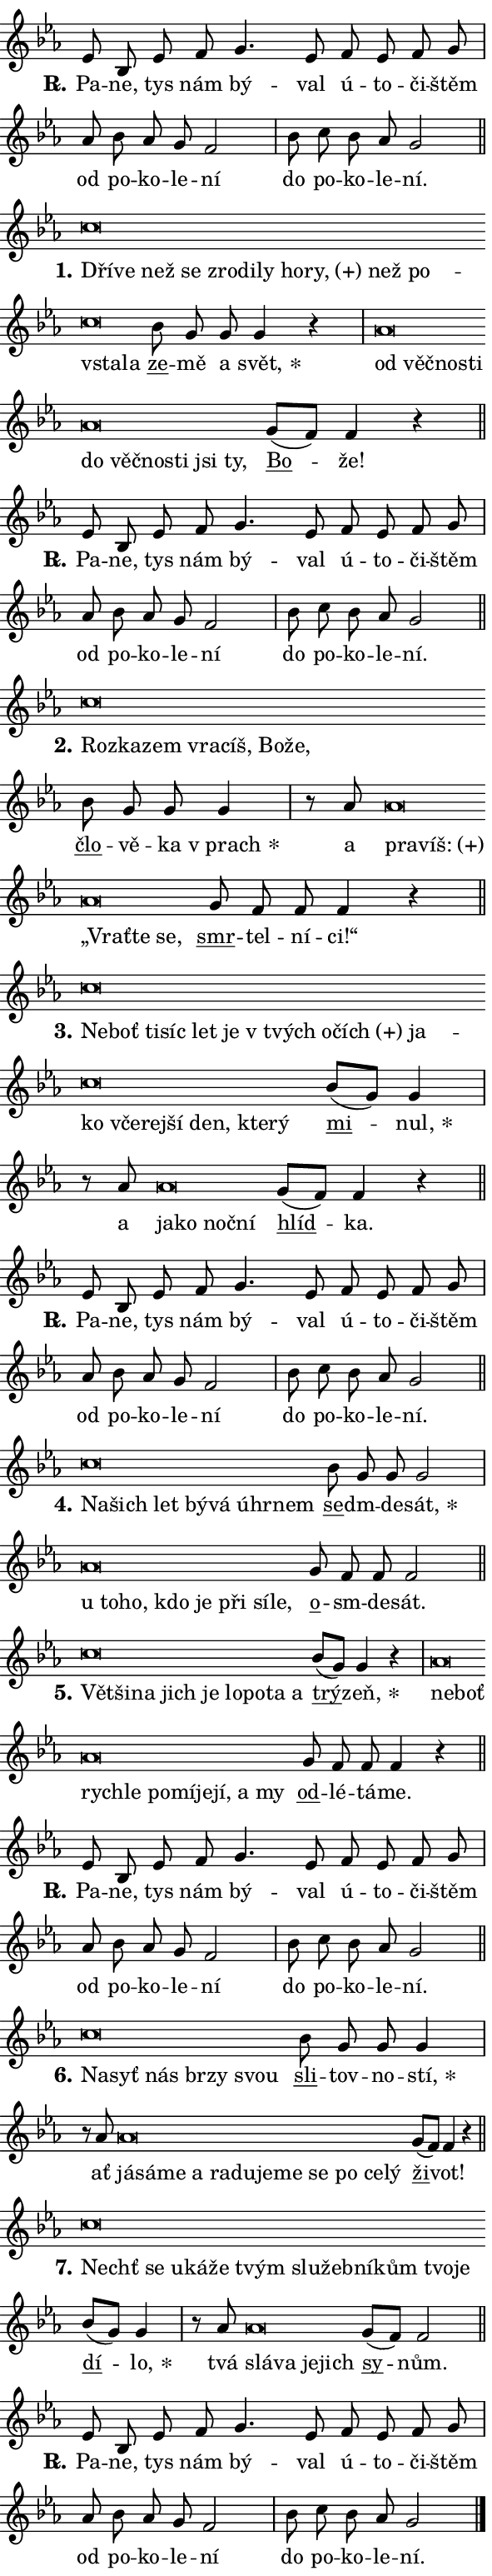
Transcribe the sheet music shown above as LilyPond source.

\version "2.24.0"
\header { tagline = "" }
\paper {
  indent = 0\cm
  top-margin = 0\cm
  right-margin = 0.13\cm % to fit lyric hyphens
  bottom-margin = 0\cm
  left-margin = 0\cm
  paper-width = 10\cm
  page-breaking = #ly:one-page-breaking
  system-system-spacing.basic-distance = #11
  score-system-spacing.basic-distance = #11
  ragged-last = ##f
}


%% Author: Thomas Morley
%% https://lists.gnu.org/archive/html/lilypond-user/2020-05/msg00002.html
#(define (line-position grob)
"Returns position of @var[grob} in current system:
   @code{'start}, if at first time-step
   @code{'end}, if at last time-step
   @code{'middle} otherwise
"
  (let* ((col (ly:item-get-column grob))
         (ln (ly:grob-object col 'left-neighbor))
         (rn (ly:grob-object col 'right-neighbor))
         (col-to-check-left (if (ly:grob? ln) ln col))
         (col-to-check-right (if (ly:grob? rn) rn col))
         (break-dir-left
           (and
             (ly:grob-property col-to-check-left 'non-musical #f)
             (ly:item-break-dir col-to-check-left)))
         (break-dir-right
           (and
             (ly:grob-property col-to-check-right 'non-musical #f)
             (ly:item-break-dir col-to-check-right))))
        (cond ((eqv? 1 break-dir-left) 'start)
              ((eqv? -1 break-dir-right) 'end)
              (else 'middle))))

#(define (tranparent-at-line-position vctor)
  (lambda (grob)
  "Relying on @code{line-position} select the relevant enry from @var{vctor}.
Used to determine transparency,"
    (case (line-position grob)
      ((end) (not (vector-ref vctor 0)))
      ((middle) (not (vector-ref vctor 1)))
      ((start) (not (vector-ref vctor 2))))))

noteHeadBreakVisibility =
#(define-music-function (break-visibility)(vector?)
"Makes @code{NoteHead}s transparent relying on @var{break-visibility}"
#{
  \override NoteHead.transparent =
    #(tranparent-at-line-position break-visibility)
#})

#(define delete-ledgers-for-transparent-note-heads
  (lambda (grob)
    "Reads whether a @code{NoteHead} is transparent.
If so this @code{NoteHead} is removed from @code{'note-heads} from
@var{grob}, which is supposed to be @code{LedgerLineSpanner}.
As a result ledgers are not printed for this @code{NoteHead}"
    (let* ((nhds-array (ly:grob-object grob 'note-heads))
           (nhds-list
             (if (ly:grob-array? nhds-array)
                 (ly:grob-array->list nhds-array)
                 '()))
           ;; Relies on the transparent-property being done before
           ;; Staff.LedgerLineSpanner.after-line-breaking is executed.
           ;; This is fragile ...
           (to-keep
             (remove
               (lambda (nhd)
                 (ly:grob-property nhd 'transparent #f))
               nhds-list)))
      ;; TODO find a better method to iterate over grob-arrays, similiar
      ;; to filter/remove etc for lists
      ;; For now rebuilt from scratch
      (set! (ly:grob-object grob 'note-heads)  '())
      (for-each
        (lambda (nhd)
          (ly:pointer-group-interface::add-grob grob 'note-heads nhd))
        to-keep))))

squashNotes = {
  \override NoteHead.X-extent = #'(-0.2 . 0.2)
  \override NoteHead.Y-extent = #'(-0.75 . 0)
  \override NoteHead.stencil =
    #(lambda (grob)
       (let ((pos (ly:grob-property grob 'staff-position)))
         (begin
           (if (< pos -7) (display "ERROR: Lower brevis then expected\n") (display ""))
           (if (<= pos -6) ly:text-interface::print ly:note-head::print))))
}
unSquashNotes = {
  \revert NoteHead.X-extent
  \revert NoteHead.Y-extent
  \revert NoteHead.stencil
}

hideNotes = \noteHeadBreakVisibility #begin-of-line-visible
unHideNotes = \noteHeadBreakVisibility #all-visible

% work-around for resetting accidentals
% https://lilypond.org/doc/v2.23/Documentation/notation/displaying-rhythms#unmetered-music
cadenzaMeasure = {
  \cadenzaOff
  \partial 1024 s1024
  \cadenzaOn
}

#(define-markup-command (accent layout props text) (markup?)
  "Underline accented syllable"
  (interpret-markup layout props
    #{\markup \override #'(offset . 4.3) \underline { #text }#}))

responsum = \markup \concat {
  "R" \hspace #-1.05 \path #0.1 #'((moveto 0 0.07) (lineto 0.9 0.8)) \hspace #0.05 "."
}

spaceSize = #0.6828661417322834 % exact space size for TeX Gyre Schola

\layout {
  \context {
    \Staff
    \remove "Time_signature_engraver"
    \override LedgerLineSpanner.after-line-breaking = #delete-ledgers-for-transparent-note-heads
  }
  \context {
    \Lyrics {
      \override LyricSpace.minimum-distance = \spaceSize
      \override LyricText.font-name = #"TeX Gyre Schola"
      \override LyricText.font-size = 1
      \override StanzaNumber.font-name = #"TeX Gyre Schola Bold"
      \override StanzaNumber.font-size = 1
    }
  }
  \context {
    \Score 
    \override NoteHead.text =
      #(lambda (grob) 
        (let ((pos (ly:grob-property grob 'staff-position)))
          #{\markup {
            \combine
              \halign #-0.55 \raise #(if (= pos -6) 0 0.5) \override #'(thickness . 2) \draw-line #'(3.2 . 0)
              \musicglyph "noteheads.sM1"
          }#}))
  }
}

% magnetic-lyrics.ily
%
%   written by
%     Jean Abou Samra <jean@abou-samra.fr>
%     Werner Lemberg <wl@gnu.org>
%
%   adapted by
%     Jiri Hon <jiri.hon@gmail.com>
%
% Version 2022-Apr-15

% https://www.mail-archive.com/lilypond-user@gnu.org/msg149350.html

#(define (Left_hyphen_pointer_engraver context)
   "Collect syllable-hyphen-syllable occurrences in lyrics and store
them in properties.  This engraver only looks to the left.  For
example, if the lyrics input is @code{foo -- bar}, it does the
following.

@itemize @bullet
@item
Set the @code{text} property of the @code{LyricHyphen} grob between
@q{foo} and @q{bar} to @code{foo}.

@item
Set the @code{left-hyphen} property of the @code{LyricText} grob with
text @q{foo} to the @code{LyricHyphen} grob between @q{foo} and
@q{bar}.
@end itemize

Use this auxiliary engraver in combination with the
@code{lyric-@/text::@/apply-@/magnetic-@/offset!} hook."
   (let ((hyphen #f)
         (text #f))
     (make-engraver
      (acknowledgers
       ((lyric-syllable-interface engraver grob source-engraver)
        (set! text grob)))
      (end-acknowledgers
       ((lyric-hyphen-interface engraver grob source-engraver)
        ;(when (not (grob::has-interface grob 'lyric-space-interface))
          (set! hyphen grob)));)
      ((stop-translation-timestep engraver)
       (when (and text hyphen)
         (ly:grob-set-object! text 'left-hyphen hyphen))
       (set! text #f)
       (set! hyphen #f)))))

#(define (lyric-text::apply-magnetic-offset! grob)
   "If the space between two syllables is less than the value in
property @code{LyricText@/.details@/.squash-threshold}, move the right
syllable to the left so that it gets concatenated with the left
syllable.

Use this function as a hook for
@code{LyricText@/.after-@/line-@/breaking} if the
@code{Left_@/hyphen_@/pointer_@/engraver} is active."
   (let ((hyphen (ly:grob-object grob 'left-hyphen #f)))
     (when hyphen
       (let ((left-text (ly:spanner-bound hyphen LEFT)))
         (when (grob::has-interface left-text 'lyric-syllable-interface)
           (let* ((common (ly:grob-common-refpoint grob left-text X))
                  (this-x-ext (ly:grob-extent grob common X))
                  (left-x-ext
                   (begin
                     ;; Trigger magnetism for left-text.
                     (ly:grob-property left-text 'after-line-breaking)
                     (ly:grob-extent left-text common X)))
                  ;; `delta` is the gap width between two syllables.
                  (delta (- (interval-start this-x-ext)
                            (interval-end left-x-ext)))
                  (details (ly:grob-property grob 'details))
                  (threshold (assoc-get 'squash-threshold details 0.2)))
             (when (< delta threshold)
               (let* (;; We have to manipulate the input text so that
                      ;; ligatures crossing syllable boundaries are not
                      ;; disabled.  For languages based on the Latin
                      ;; script this is essentially a beautification.
                      ;; However, for non-Western scripts it can be a
                      ;; necessity.
                      (lt (ly:grob-property left-text 'text))
                      (rt (ly:grob-property grob 'text))
                      (is-space (grob::has-interface hyphen 'lyric-space-interface))
                      (space (if is-space " " ""))
                      (extra-delta (if is-space spaceSize 0))
                      ;; Append new syllable.
                      (ltrt-space (if (and (string? lt) (string? rt))
                                (string-append lt space rt)
                                (make-concat-markup (list lt space rt))))
                      ;; Right-align `ltrt` to the right side.
                      (ltrt-space-markup (grob-interpret-markup
                               grob
                               (make-translate-markup
                                (cons (interval-length this-x-ext) 0)
                                (make-right-align-markup ltrt-space)))))
                 (begin
                   ;; Don't print `left-text`.
                   (ly:grob-set-property! left-text 'stencil #f)
                   ;; Set text and stencil (which holds all collected
                   ;; syllables so far) and shift it to the left.
                   (ly:grob-set-property! grob 'text ltrt-space)
                   (ly:grob-set-property! grob 'stencil ltrt-space-markup)
                   (ly:grob-translate-axis! grob (- (- delta extra-delta)) X))))))))))


#(define (lyric-hyphen::displace-bounds-first grob)
   ;; Make very sure this callback isn't triggered too early.
   (let ((left (ly:spanner-bound grob LEFT))
         (right (ly:spanner-bound grob RIGHT)))
     (ly:grob-property left 'after-line-breaking)
     (ly:grob-property right 'after-line-breaking)
     (ly:lyric-hyphen::print grob)))

squashThreshold = #0.4

\layout {
  \context {
    \Lyrics
    \consists #Left_hyphen_pointer_engraver
    \override LyricText.after-line-breaking =
      #lyric-text::apply-magnetic-offset!
    \override LyricHyphen.stencil = #lyric-hyphen::displace-bounds-first
    \override LyricText.details.squash-threshold = \squashThreshold
    \override LyricHyphen.minimum-distance = 0
    \override LyricHyphen.minimum-length = \squashThreshold
  }
}

squashText = \override LyricText.details.squash-threshold = 9999
unSquashText = \override LyricText.details.squash-threshold = \squashThreshold

leftText = \override LyricText.self-alignment-X = #LEFT
unLeftText = \revert LyricText.self-alignment-X

starOffset = #(lambda (grob) 
                (let ((x_offset (ly:self-alignment-interface::aligned-on-x-parent grob)))
                  (if (= x_offset 0) 0 (+ x_offset 1.2))))

star = #(define-music-function (syllable)(string?)
"Append star separator at the end of a syllable"
#{
  \once \override LyricText.X-offset = #starOffset
  \lyricmode { \markup {
    #syllable
    \override #'((font-name . "TeX Gyre Schola Bold")) \hspace #0.2 \lower #0.65 \larger "*"
  } }
#})

starAccent = #(define-music-function (syllable)(string?)
"Append star separator at the end of a syllable and make accent"
#{
  \once \override LyricText.X-offset = #starOffset
  \lyricmode { \markup {
    \accent #syllable
    \override #'((font-name . "TeX Gyre Schola Bold")) \hspace #0.2 \lower #0.65 \larger "*"
  } }
#})

breath = #(define-music-function (syllable)(string?)
"Append breathing indicator at the end of a syllable"
#{
  \lyricmode { \markup { #syllable "+" } }
#})

optionalBreath = #(define-music-function (syllable)(string?)
"Append optional breathing indicator at the end of a syllable"
#{
  \lyricmode { \markup { #syllable "(+)" } }
#})


\score {
    <<
        \new Voice = "melody" { \cadenzaOn \key es \major \relative { es'8 bes es f g4. es8 \bar "" f es f g \cadenzaMeasure \bar "|" as bes as g f2 \cadenzaMeasure \bar "|" bes8 c bes as g2 \cadenzaMeasure \bar "||" \break } }
        \new Lyrics \lyricsto "melody" { \lyricmode { \set stanza = \responsum
Pa -- ne, tys nám bý -- val ú -- to -- či -- štěm od po -- ko -- le -- ní do po -- ko -- le -- ní. } }
    >>
    \layout {}
}

\score {
    <<
        \new Voice = "melody" { \cadenzaOn \key es \major \relative { \squashNotes c''\breve*1/16 \hideNotes \breve*1/16 \bar "" \breve*1/16 \bar "" \breve*1/16 \bar "" \breve*1/16 \bar "" \breve*1/16 \bar "" \breve*1/16 \bar "" \breve*1/16 \bar "" \breve*1/16 \bar "" \breve*1/16 \bar "" \breve*1/16 \bar "" \breve*1/16 \breve*1/16 \bar "" \unHideNotes \unSquashNotes \bar "" bes8 g g g4 r \cadenzaMeasure \bar "|" \squashNotes as\breve*1/16 \hideNotes \breve*1/16 \bar "" \breve*1/16 \bar "" \breve*1/16 \bar "" \breve*1/16 \bar "" \breve*1/16 \bar "" \breve*1/16 \bar "" \breve*1/16 \bar "" \breve*1/16 \breve*1/16 \bar "" \unHideNotes \unSquashNotes \bar "" g8[( f)] f4 r \cadenzaMeasure \bar "||" \break } }
        \new Lyrics \lyricsto "melody" { \lyricmode { \set stanza = "1."
\leftText Dří -- \squashText ve než se zro -- di -- ly ho -- \optionalBreath ry, než po -- vsta -- la \unLeftText \unSquashText \markup \accent ze -- mě a \star svět, \leftText od \squashText věč -- no -- sti do věč -- no -- sti jsi ty, \unLeftText \unSquashText \markup \accent Bo -- že! } }
    >>
    \layout {}
}

\score {
    <<
        \new Voice = "melody" { \cadenzaOn \key es \major \relative { es'8 bes es f g4. es8 \bar "" f es f g \cadenzaMeasure \bar "|" as bes as g f2 \cadenzaMeasure \bar "|" bes8 c bes as g2 \cadenzaMeasure \bar "||" \break } }
        \new Lyrics \lyricsto "melody" { \lyricmode { \set stanza = \responsum
Pa -- ne, tys nám bý -- val ú -- to -- či -- štěm od po -- ko -- le -- ní do po -- ko -- le -- ní. } }
    >>
    \layout {}
}

\score {
    <<
        \new Voice = "melody" { \cadenzaOn \key es \major \relative { \squashNotes c''\breve*1/16 \hideNotes \breve*1/16 \bar "" \breve*1/16 \bar "" \breve*1/16 \bar "" \breve*1/16 \bar "" \breve*1/16 \breve*1/16 \bar "" \unHideNotes \unSquashNotes \bar "" bes8 g g g4 \cadenzaMeasure \bar "|" r8 as8 \squashNotes as\breve*1/16 \hideNotes \breve*1/16 \bar "" \breve*1/16 \bar "" \breve*1/16 \breve*1/16 \bar "" \unHideNotes \unSquashNotes \bar "" g8 f f f4 r \cadenzaMeasure \bar "||" \break } }
        \new Lyrics \lyricsto "melody" { \lyricmode { \set stanza = "2."
\leftText Roz -- \squashText ka -- zem vra -- cíš, Bo -- že, \unLeftText \unSquashText \markup \accent člo -- vě -- ka \star "v prach" a \leftText pra -- \squashText \optionalBreath víš: „Vrať -- te se, \unLeftText \unSquashText \markup \accent smr -- tel -- ní -- ci!“ } }
    >>
    \layout {}
}

\score {
    <<
        \new Voice = "melody" { \cadenzaOn \key es \major \relative { \squashNotes c''\breve*1/16 \hideNotes \breve*1/16 \bar "" \breve*1/16 \bar "" \breve*1/16 \bar "" \breve*1/16 \bar "" \breve*1/16 \bar "" \breve*1/16 \bar "" \breve*1/16 \bar "" \breve*1/16 \bar "" \breve*1/16 \bar "" \breve*1/16 \bar "" \breve*1/16 \bar "" \breve*1/16 \bar "" \breve*1/16 \bar "" \breve*1/16 \bar "" \breve*1/16 \breve*1/16 \bar "" \unHideNotes \unSquashNotes \bar "" bes8[( g)] g4 \cadenzaMeasure \bar "|" r8 as8 \squashNotes as\breve*1/16 \hideNotes \breve*1/16 \bar "" \breve*1/16 \breve*1/16 \bar "" \unHideNotes \unSquashNotes \bar "" g8[( f)] f4 r \cadenzaMeasure \bar "||" \break } }
        \new Lyrics \lyricsto "melody" { \lyricmode { \set stanza = "3."
\leftText Ne -- \squashText boť ti -- síc let je "v tvých" o -- \optionalBreath čích ja -- ko vče -- rej -- ší den, kte -- rý \unLeftText \unSquashText \markup \accent mi -- \star nul, a \leftText ja -- \squashText ko noč -- ní \unLeftText \unSquashText \markup \accent hlíd -- ka. } }
    >>
    \layout {}
}

\score {
    <<
        \new Voice = "melody" { \cadenzaOn \key es \major \relative { es'8 bes es f g4. es8 \bar "" f es f g \cadenzaMeasure \bar "|" as bes as g f2 \cadenzaMeasure \bar "|" bes8 c bes as g2 \cadenzaMeasure \bar "||" \break } }
        \new Lyrics \lyricsto "melody" { \lyricmode { \set stanza = \responsum
Pa -- ne, tys nám bý -- val ú -- to -- či -- štěm od po -- ko -- le -- ní do po -- ko -- le -- ní. } }
    >>
    \layout {}
}

\score {
    <<
        \new Voice = "melody" { \cadenzaOn \key es \major \relative { \squashNotes c''\breve*1/16 \hideNotes \breve*1/16 \bar "" \breve*1/16 \bar "" \breve*1/16 \bar "" \breve*1/16 \bar "" \breve*1/16 \breve*1/16 \bar "" \unHideNotes \unSquashNotes \bar "" bes8 g g g2 \cadenzaMeasure \bar "|" \squashNotes as\breve*1/16 \hideNotes \breve*1/16 \bar "" \breve*1/16 \bar "" \breve*1/16 \bar "" \breve*1/16 \bar "" \breve*1/16 \bar "" \breve*1/16 \breve*1/16 \bar "" \unHideNotes \unSquashNotes \bar "" g8 f f f2 \cadenzaMeasure \bar "||" \break } }
        \new Lyrics \lyricsto "melody" { \lyricmode { \set stanza = "4."
\leftText Na -- \squashText šich let bý -- vá úhr -- nem \unLeftText \unSquashText \markup \accent se -- dm -- de -- \star sát, \leftText u \squashText to -- ho, kdo je při sí -- le, \unLeftText \unSquashText \markup \accent o -- sm -- de -- sát. } }
    >>
    \layout {}
}

\score {
    <<
        \new Voice = "melody" { \cadenzaOn \key es \major \relative { \squashNotes c''\breve*1/16 \hideNotes \breve*1/16 \bar "" \breve*1/16 \bar "" \breve*1/16 \bar "" \breve*1/16 \bar "" \breve*1/16 \bar "" \breve*1/16 \bar "" \breve*1/16 \breve*1/16 \bar "" \unHideNotes \unSquashNotes \bar "" bes8[( g)] g4 r \cadenzaMeasure \bar "|" \squashNotes as\breve*1/16 \hideNotes \breve*1/16 \bar "" \breve*1/16 \bar "" \breve*1/16 \bar "" \breve*1/16 \bar "" \breve*1/16 \bar "" \breve*1/16 \bar "" \breve*1/16 \bar "" \breve*1/16 \breve*1/16 \bar "" \unHideNotes \unSquashNotes \bar "" g8 f f f4 r \cadenzaMeasure \bar "||" \break } }
        \new Lyrics \lyricsto "melody" { \lyricmode { \set stanza = "5."
\leftText Vět -- \squashText ši -- na jich je lo -- po -- ta a \unLeftText \unSquashText \markup \accent trý -- \star zeň, \leftText ne -- \squashText boť rych -- le po -- mí -- je -- jí, a my \unLeftText \unSquashText \markup \accent od -- lé -- tá -- me. } }
    >>
    \layout {}
}

\score {
    <<
        \new Voice = "melody" { \cadenzaOn \key es \major \relative { es'8 bes es f g4. es8 \bar "" f es f g \cadenzaMeasure \bar "|" as bes as g f2 \cadenzaMeasure \bar "|" bes8 c bes as g2 \cadenzaMeasure \bar "||" \break } }
        \new Lyrics \lyricsto "melody" { \lyricmode { \set stanza = \responsum
Pa -- ne, tys nám bý -- val ú -- to -- či -- štěm od po -- ko -- le -- ní do po -- ko -- le -- ní. } }
    >>
    \layout {}
}

\score {
    <<
        \new Voice = "melody" { \cadenzaOn \key es \major \relative { \squashNotes c''\breve*1/16 \hideNotes \breve*1/16 \bar "" \breve*1/16 \bar "" \breve*1/16 \bar "" \breve*1/16 \breve*1/16 \bar "" \unHideNotes \unSquashNotes \bar "" bes8 g g g4 \cadenzaMeasure \bar "|" r8 as8 \squashNotes as\breve*1/16 \hideNotes \breve*1/16 \bar "" \breve*1/16 \bar "" \breve*1/16 \bar "" \breve*1/16 \bar "" \breve*1/16 \bar "" \breve*1/16 \bar "" \breve*1/16 \bar "" \breve*1/16 \bar "" \breve*1/16 \bar "" \breve*1/16 \breve*1/16 \bar "" \unHideNotes \unSquashNotes \bar "" g8[( f)] f4 r \cadenzaMeasure \bar "||" \break } }
        \new Lyrics \lyricsto "melody" { \lyricmode { \set stanza = "6."
\leftText Na -- \squashText syť nás br -- zy svou \unLeftText \unSquashText \markup \accent sli -- tov -- no -- \star stí, ať \leftText já -- \squashText sá -- me a ra -- du -- je -- me se po ce -- lý \unLeftText \unSquashText \markup \accent ži -- vot! } }
    >>
    \layout {}
}

\score {
    <<
        \new Voice = "melody" { \cadenzaOn \key es \major \relative { \squashNotes c''\breve*1/16 \hideNotes \breve*1/16 \bar "" \breve*1/16 \bar "" \breve*1/16 \bar "" \breve*1/16 \bar "" \breve*1/16 \bar "" \breve*1/16 \bar "" \breve*1/16 \bar "" \breve*1/16 \bar "" \breve*1/16 \bar "" \breve*1/16 \breve*1/16 \bar "" \unHideNotes \unSquashNotes \bar "" bes8[( g)] g4 \cadenzaMeasure \bar "|" r8 as8 \squashNotes as\breve*1/16 \hideNotes \breve*1/16 \bar "" \breve*1/16 \breve*1/16 \bar "" \unHideNotes \unSquashNotes \bar "" g8[( f)] f2 \cadenzaMeasure \bar "||" \break } }
        \new Lyrics \lyricsto "melody" { \lyricmode { \set stanza = "7."
\leftText Nechť \squashText se u -- ká -- že tvým slu -- žeb -- ní -- kům tvo -- je \unLeftText \unSquashText \markup \accent dí -- \star lo, tvá \leftText slá -- \squashText va je -- jich \unLeftText \unSquashText \markup \accent sy -- nům. } }
    >>
    \layout {}
}

\score {
    <<
        \new Voice = "melody" { \cadenzaOn \key es \major \relative { es'8 bes es f g4. es8 \bar "" f es f g \cadenzaMeasure \bar "|" as bes as g f2 \cadenzaMeasure \bar "|" bes8 c bes as g2 \cadenzaMeasure \bar "||" \break } \bar "|." }
        \new Lyrics \lyricsto "melody" { \lyricmode { \set stanza = \responsum
Pa -- ne, tys nám bý -- val ú -- to -- či -- štěm od po -- ko -- le -- ní do po -- ko -- le -- ní. } }
    >>
    \layout {}
}
